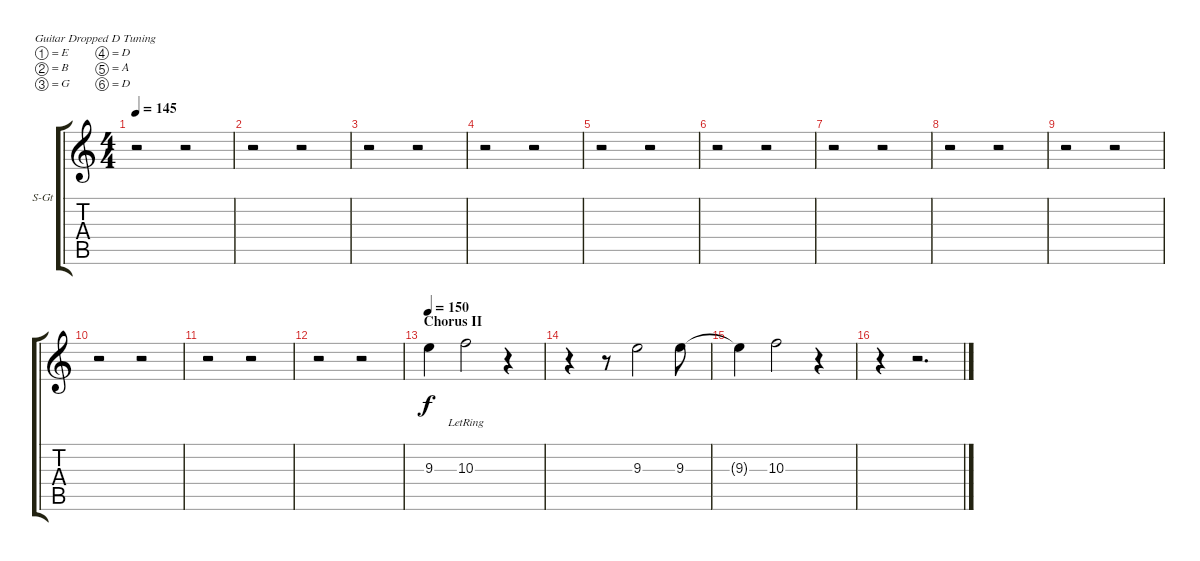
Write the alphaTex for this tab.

\bracketExtendMode groupsimilarinstruments
\firstSystemTrackNameOrientation horizontal
\otherSystemsTrackNameOrientation horizontal
\track ("Jordan Blake" "S-Gt") {instrument clarinet}
\staff {score tabs}
\tuning (E4 B3 G3 D3 A2 D2)
\displaytranspose 12
\ts (4 4)
\tempo 145
\clef g2
\ks c
r.2{dy f} r.2 |
r.2 r.2 |
r.2 r.2 |
r.2 r.2 |
r.2 r.2 |
r.2 r.2 |
r.2 r.2 |
r.2 r.2 |
r.2 r.2 |
r.2 r.2 |
r.2 r.2 |
r.2 r.2 |
\section ("" "Chorus II")
\tempo 150
9.3.4 10.3{lr}.2 r.4 |
r.4 r.8 9.3.2 9.3.8 |
9.3{t}.4 10.3.2 r.4 |
r.4 r.2{d}
